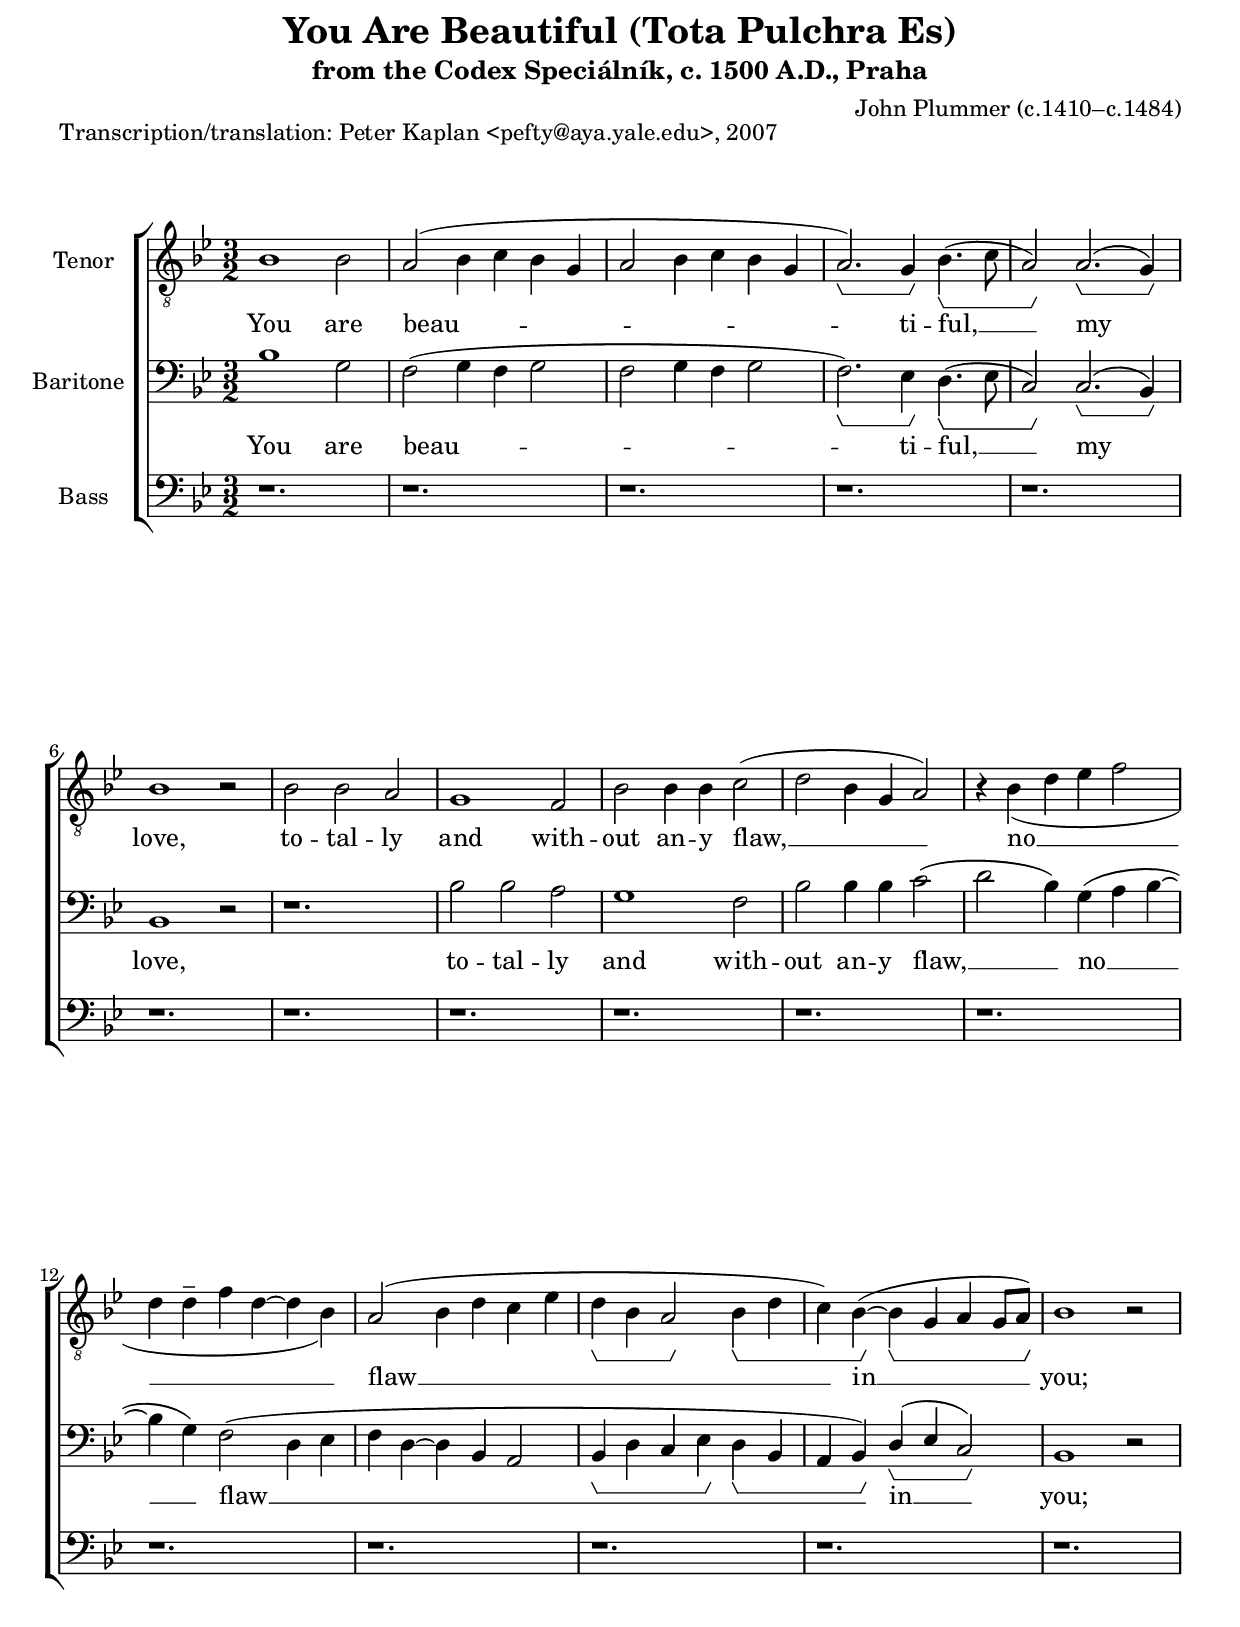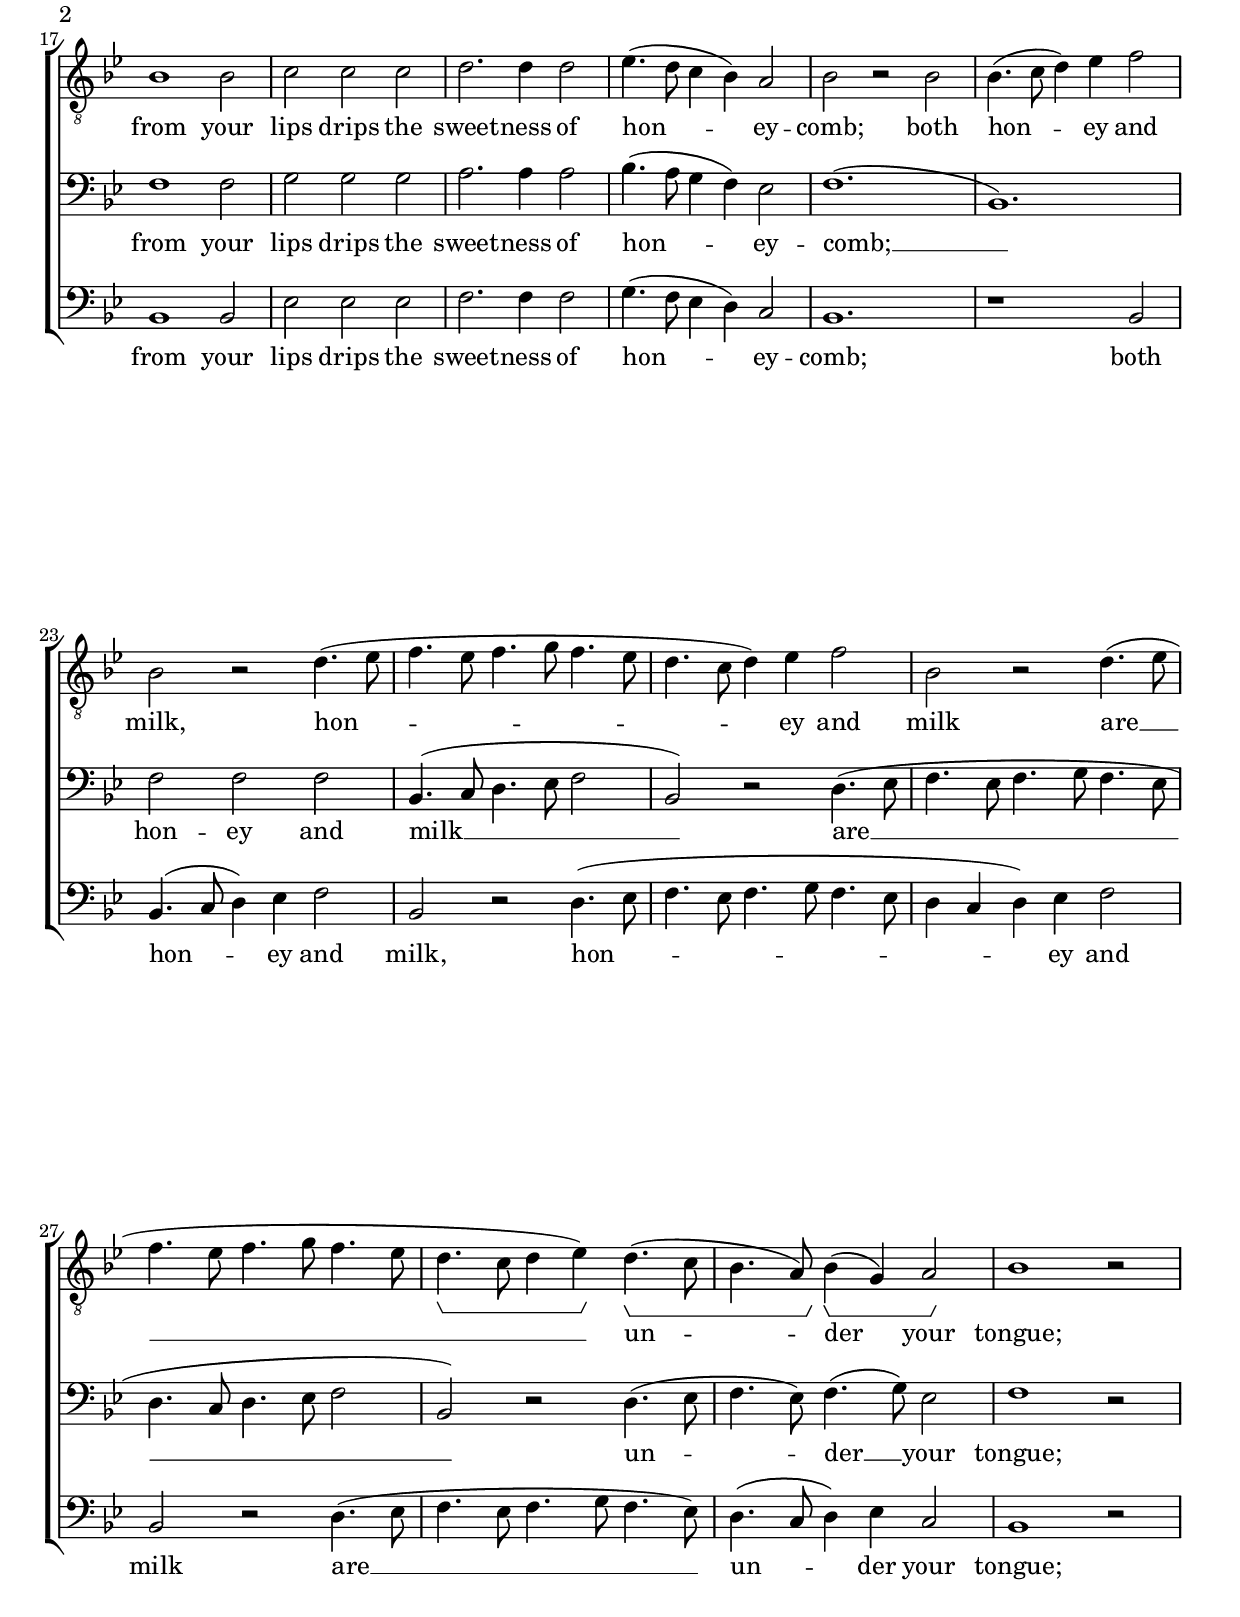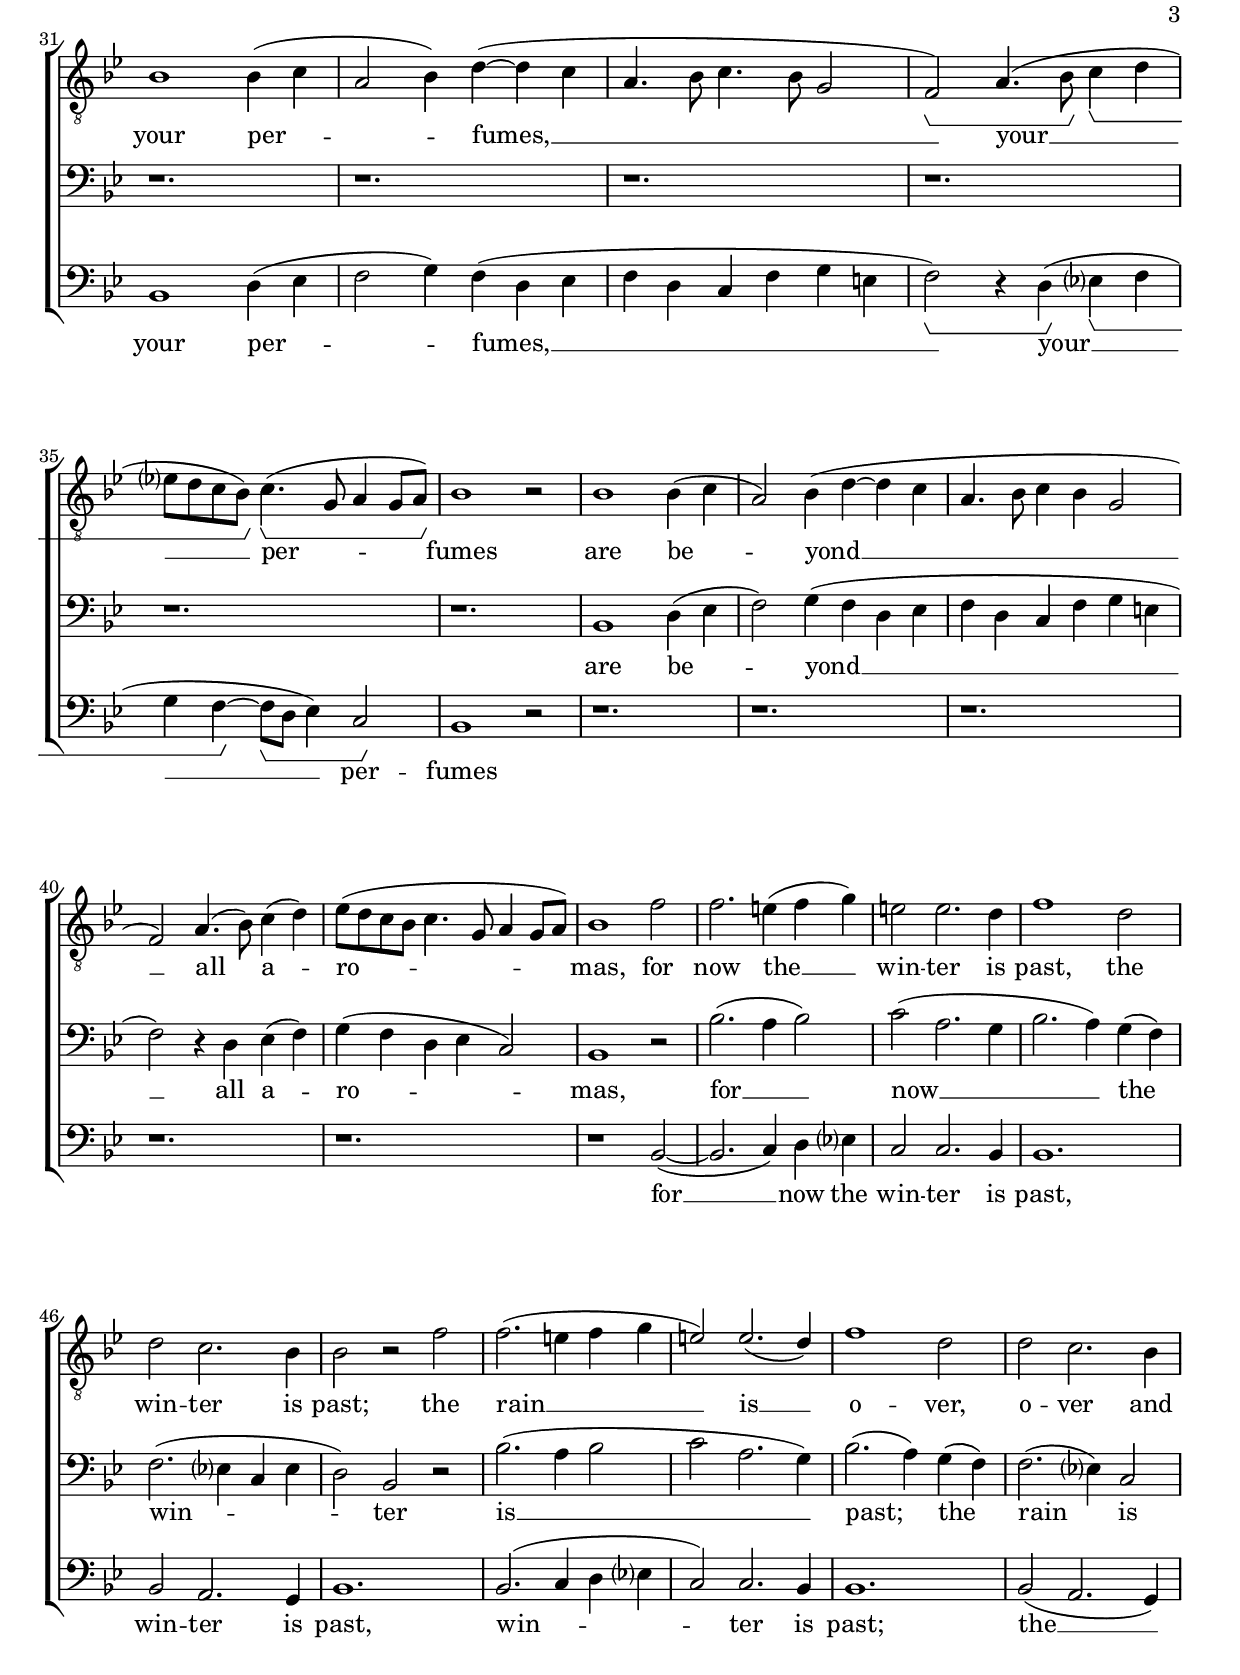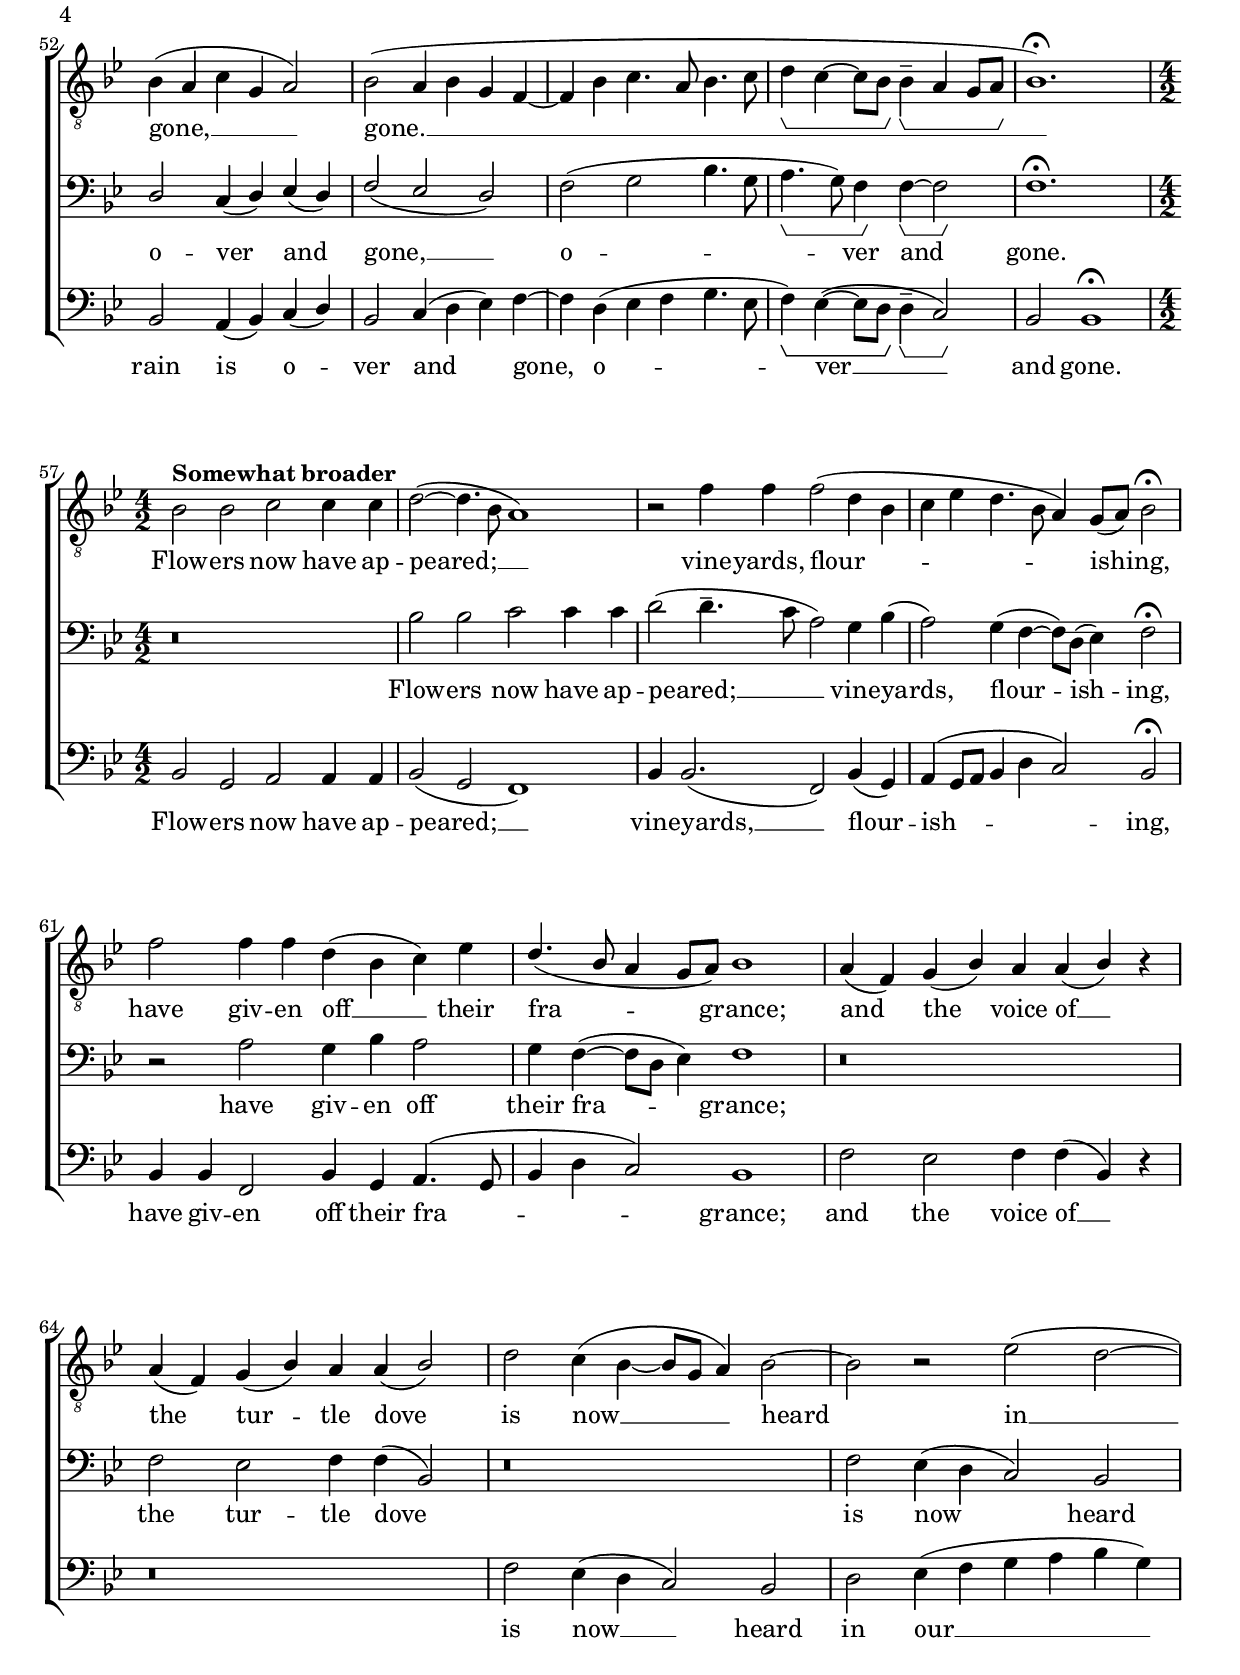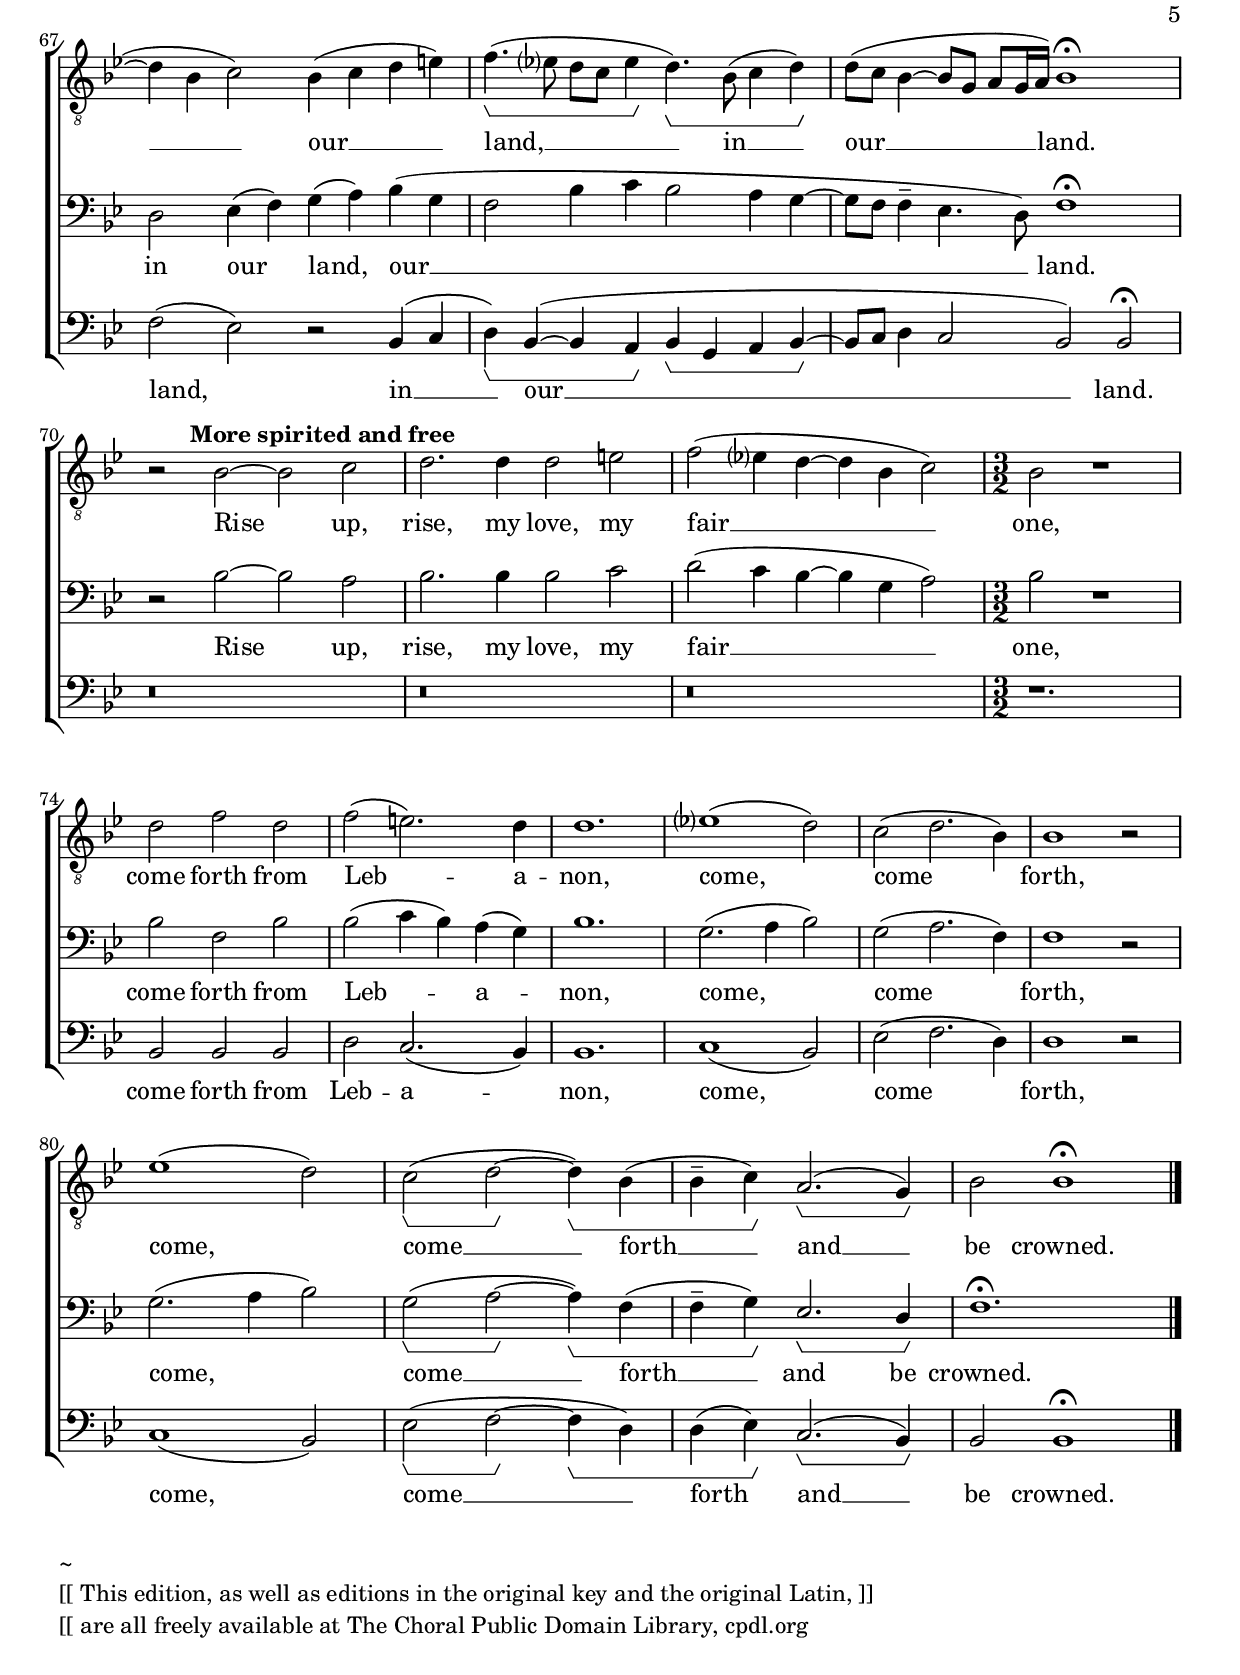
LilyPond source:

     \version "2.10.10"

\paper {
  between-system-space = 2.5\cm
  between-system-padding = #1
  bottom-margin = 1.8\cm
  top-margin = 0.1\cm
%  ragged-bottom=##f
%  ragged-last-bottom=##f
%  system-count = #10
  systemSeparatorMarkup = ""
}

\layout { 
%  ragged-last = ##t
         \context { 
% *** TO REMOVE MEASURE GROUPINGS, REMOVE NEXT LINE OF CODE ***
          \Staff \consists "Horizontal_bracket_engraver" 
          }
         }
\header {
    title = "You Are Beautiful (Tota Pulchra Es)"
    subtitle = "from the Codex Speciálník, c. 1500 A.D., Praha"
    composer = "John Plummer (c.1410–c.1484)"
    date = "15th century"
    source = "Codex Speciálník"
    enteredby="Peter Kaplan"
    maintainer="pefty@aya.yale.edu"
    piece ="Transcription/translation: Peter Kaplan <pefty@aya.yale.edu>, 2007"
    texidoc = "Any modern transcription of Early music suffers from some necessary flaws.  But in this case additional errors may have crept in in my dictation of this piece from the Hilliard Ensemble recording (1995) thereof.  Please forgive these errors, as I had no source against which to check my work.  If errors are found, please notify me so that I can submit a corrected version.

Brackets have been added here and there underneath the staff in order to indicate either
 (a) alternative rhythmic interpretations
  or
 (b) the major rhythmic divisions within an otherwise long and confusing measure.
All these brackets can be removed easily, by following the directions in the line above that begins with      % ***
and then resaving this file and then retypesetting it in Lilypond.

Translation of text:
Thou art wholly fair, my love, 
  nor is there any stain in thee; 
  thy lips drip sweetness like the honeycomb; 
  honey and milk are under thy tongue; 
  the scent of thy perfumes is 
  beyond all spices; 
  for now the winter is past, 
  the rain is over and gone. 
  The flowers have appeared; the flourishing vineyards 
  have given forth their fragrance 
  and the voice of the turtle-dove 
  is heard in our land. 
  Arise, my love, my fair one: 
  come from Lebanon, 
  come, thou shalt be crowned."

}

     \score { 
       \new Score 
        {
         <<
        \new ChoirStaff 
         <<
        \new Staff = altus <<
               {  
        \time 3/2 
        \clef "G_8" 
        \key bes \major
        \transpose f bes,
        \new Voice = "altus" {
        \set Staff.instrumentName = "Tenor "
        \set Staff.midiInstrument = "synth voice"
       % measure 1
        f'1 f'2
        e'2^( f'4 g' f' d'
        e'2 f'4 g' f' d'
        e'2.\startGroup) d'4\stopGroup f'4.\startGroup^( g'8
       % measure 5
        e'2\stopGroup) e'2.^(\startGroup d'4\stopGroup)
        f'1 r2
        f'2 f' e'
        d'1 c'2
        f'2 f'4 f' g'2(
       % measure 10
        a'2 f'4 d' e'2)
        r4 f'4_( a' bes' c''2
        a'4 a'-- c'' a'~a' f')
        e'2^( f'4 a' g' bes'
        a'4\startGroup f' e'2\stopGroup f'4\startGroup a'
       % measure 15
        g'4) f'\stopGroup^(^~f'\startGroup d' e' d'8 e'\stopGroup)
        f'1 r2
        \pageBreak
        % begin 4-part section
        f'1 f'2
        g'2 g' g'
        a'2. a'4 a'2
       % measure 20
        bes'4.( a'8 g'4 f') e'2
        f'2 r f'2
        f'4.( g'8 a'4) bes' c''2
        f'2 r a'4.( bes'8
        c''4. bes'8 c''4. d''8 c''4. bes'8
       % measure 25
        a'4. g'8 a'4) bes' c''2
        f'2 r a'4.^( bes'8
        c''4. bes'8 c''4. d''8 c''4. bes'8
        a'4.\startGroup g'8 a'4 bes'\stopGroup) a'4.\startGroup^( g'8
        f'4. e'8\stopGroup) f'4\startGroup^( d') e'2\stopGroup
       % measure 30
        f'1 r2
        \pageBreak
        f'1 f'4( g'
        e'2 f'4) a'^(^~a' g'
        e'4. f'8 g'4. f'8 d'2
        c'2\startGroup) e'4.^( f'8\stopGroup g'4\startGroup a'4
       % measure 35
        bes'?8 a' g' f'\stopGroup) g'4.^(\startGroup d'8 e'4 d'8 e'\stopGroup)
        f'1 r2
        f'1 f'4( g'
        e'2) f'4( a'~a' g'
        e'4. f'8 g'4 f' d'2
        \break
       % measure 40
        c'2) e'4.( f'8) g'4( a'4)
        bes'8( a' g' f' g'4. d'8 e'4 d'8 e')
        f'1 c''2
        c''2. b'4( c'' d'')
        b'2 b'2. a'4
       % measure 45
        c''1 a'2
        a'2 g'2. f'4
        f'2 r2 c''2
        c''2. (b'4 c'' d''
        \stemUp
        b'2) b'2.( a'4)
        \stemNeutral
       % measure 50
        c''1 a'2
        a'2 g'2. f'4
        f'4( e' g' d' e'2) 
        % this section questionable:
        f'2^( e'4 f' d' c'~
        c'4 f' g'4. e'8 f'4. g'8
       % measure 55
        a'4\startGroup g'4^~g'8 f'8\stopGroup f'4--\startGroup e' d'8 e'\stopGroup
        f'1.)
        \fermata
        \break
        \time 4/2           
        f'2^\markup{\hspace#0 \raise #0.2 \bold  \line { Somewhat broader}}
             f' g' g'4 g'
        a'2(~a'4. f'8 e'1)
        r2 c''4 c'' c''2( a'4 f'
       % measure 60
        g'4 bes' a'4. f'8 e'4) d'8( e') f'2 
        \fermata
        c''2 c''4 c'' a'( f' g') bes'
        \stemUp
        a'4.( f'8 e'4 d'8 e') f'1
        e'4( c') d'( f') e' e'( f') r
        \break
        e'4( c') d'( f') e' e'( f'2)
        \stemNeutral
       % measure 65
        a'2 g'4( f'~f'8 d'8 e'4) f'2~
        f'2 r bes'( a'~
        a'4 f' g'2) f'4( g' a' b')
        c''4.\startGroup^( bes'?8 a' g' bes'4\stopGroup a'4.\startGroup) f'8^( g'4 a'\stopGroup)
        a'8( g' f'4~f'8[ d'] e'8[ d'16 e']) f'1
        \fermata
        \break
       % measure 70
        r2^\markup{ \hspace#4 \raise #0.2 \bold \line {More spirited and free}}      
            f'2~f' g'         
        a'2. a'4 a'2 b'
        c''2( bes'?4 a'~a' f' g'2) 
        \time 3/2
        f'2 r1
        \break
        a'2 c'' a' c''(
       % measure 75
        b'2.) a'4 a'1.
        bes'?1( a'2)
        g'2( a'2. f'4)
        f'1 r2
        \break
        bes'1( a'2)
       % measure 80
        g'2\startGroup^( a'2\stopGroup^~a'4\startGroup) f'^(        
        f'4-- g'\stopGroup) e'2.\startGroup^( d'4\stopGroup)
        f'2 f'1
        \fermata
        \bar "|."
 }
}
\new Lyrics 
\lyricsto "altus"
{ 
You are beau -- ti -- ful, __ my love,
to -- tal -- ly and with -- out an -- y flaw, __ no __ flaw __ in __ you;
from your lips drips the sweet -- ness of hon -- ey -- comb;
both hon -- ey and milk, hon -- ey and milk are __ un -- der your tongue;
your per -- fumes, __ your __ per -- fumes 
are be -- yond __ all a -- ro -- mas, 
for now the __ win -- ter is past, the win -- ter is past; 
the rain __ is __ o -- ver, o -- ver and gone, __ gone. __
Flow -- ers now have ap -- peared; __ vine -- yards, flour -- ish -- ing,
have giv -- en off __ their fra -- grance;
and the voice of __
the tur -- tle dove 
is now __ heard in __ our __ land, __ in __ our __ land. 
Rise up, rise, my love, my fair __ one,
come forth from Leb -- a -- non,
come, come forth,
come, come __ forth __ and __ be crowned.
} 
>>
        \new Staff = tenor <<
               {  
        \time 3/2 
        \clef bass 
        \key bes \major
        \transpose f bes,
        \new Voice = "tenor" {
        \set Staff.instrumentName = "Baritone "
        \set Staff.midiInstrument = "synth voice"
       % measure 1
        f'1 d'2
        c'2^( d'4 c' d'2
        c'2 d'4 c' d'2          
        \stemDown
        c'2.\startGroup) bes4\stopGroup a4.\startGroup^( bes8
        \stemNeutral
       % measure 5
        g2\stopGroup) g2.^(\startGroup f4\stopGroup)
        f1 r2
        r1.
        f'2 f' e'
        d'1 c'2
       % measure 10
        f'2 f'4 f' g'2(
        % first half of next measure uncertain
        a'2 f'4) d'( e' f'~
        f'4 d') c'2^( a4 bes
        c'4 a~a f e2
        f4\startGroup a g bes\stopGroup a\startGroup f
       % measure 15
        \stemUp
        e4 f\stopGroup) a\startGroup^( bes g2\stopGroup)
        f1 r2
        \stemNeutral
        % trio begins
        c'1 c'2
        d'2 d' d'
        e'2. e'4 e'2
       % measure 20
        f'4.( e'8 d'4 c') bes2
        c'1.(
        f1.)
        c'2 c' c'
        f4.( g8 a4. bes8 c'2
        f2) r 
        \stemNeutral
              a4.( bes8
        c'4. bes8 c'4. d'8 c'4. bes8
        a4. g8 a4. bes8 c'2
        f2) r a4.( bes8
        c'4. bes8) c'4.( d'8) bes2
       % measure 30
        c'1 r2
        % trio ends
        r1.
        r1.
        r1.
        r1.
       % measure 35
        r1.
        r1.
        \stemDown
        f1 a4( bes4
        \stemNeutral
        c'2) d'4( c' a bes
        c'4 a g c' d' b
       % measure 40
        c'2) r4 a bes( c')
        d'4( c' a bes g2)
        f1 r2 
        % trio begins here
        f'2.( e'4 f'2)
        g'2( e'2. d'4
       % measure 45
        f'2. e'4) d'( c')
        c'2.( bes?4 g bes 
        a2) f r 
        f'2.( e'4 f'2
        g'2 e'2. d'4)
       % measure 50
        f'2.( e'4) d'( c')
        c'2.( bes?4) g2
        \stemUp 
        a2 g4( a) bes( a)
        % gets fuzzy here
        c'2( bes a) 
        \stemNeutral 
        c'2^( d' f'4. d'8
       % measure 55
        e'4.\startGroup d'8) c'4\stopGroup c'4\startGroup^~c'2\stopGroup
        c'1.
        \fermata
        \time 4/2  
        r\breve
        f'2 f' g' g'4 g'
        a'2( a'4.-- g'8 e'2) d'4 f'(
       % measure 60
        e'2) d'4( c'~c'8) a8( bes4) c'2  
        \fermata
        r2 e'2 d'4 f' e'2
        d'4 c'4(~c'8 a bes4) c'1
        r\breve
        c'2 bes c'4 c'( f2)
       % measure 65
        r\breve
        c'2 bes4( a g2) f
        % this part questionable
        a2 bes4( c') d'( e') f'( d'
        c'2 f'4 g' f'2 e'4 d'~
        d'8 c'8 c'4-- bes4. a8) c'1
        \fermata        
       % measure 70
        r2 f'2~f' e' 
        f'2. f'4 f'2  g'2
        a'2( g'4 f'~f' d' e'2) 
        \time 3/2 
        f'2 r1
        f'2 c' f' f'(
       % measure 75
        g'4 f') e'( d') f'1.
        d'2.( e'4 f'2)
        d'2( e'2. c'4)
        c'1 r2
        d'2.( e'4 f'2)
       % measure 80
        d'2\startGroup( e'2\stopGroup~e'4\startGroup) c'(
        c'4-- d'\stopGroup) 
        \stemUp
                     bes2.\startGroup a4\stopGroup
        c'1.
        \fermata  
        \bar "|."
}
}
\new Lyrics 
\lyricsto "tenor" 
{ 
You are beau -- ti -- ful, __ my love,
to -- tal -- ly and with -- out an -- y flaw, __ no __ flaw __ in __ you;
from your lips drips the sweet -- ness of hon -- ey -- comb; __
hon -- ey and milk __ are __ un -- der __ your tongue;

are be -- yond __ all a -- ro -- mas, 
for __ now __ the win -- ter is __ past; 
the rain is o -- ver and gone, __ o -- ver and gone.
Flow -- ers now have ap -- peared; __ vine -- yards, flour -- ish -- ing,
have giv -- en off their fra -- grance;

the tur -- tle dove 
is now heard in our land, our __ land. 
Rise up, rise, my love, my fair __ one,
come forth from Leb -- a -- non,
come, come forth,
come, come __ forth __ and be crowned. 
}

>>

        \new Staff = bass <<
               {  
        \time 3/2 
        \clef bass 
        \key bes \major
        \transpose f bes, 
        \new Voice = "bassus" {
        \set Staff.instrumentName = "Bass "
        \set Staff.midiInstrument = "synth voice"
       % measure 1
        r1.
        r1.
        r1.
        r1.
       % measure 5
        r1.
        r1.
        r1.
        r1.
        r1.
       % measure 10
        r1.
        r1.
        r1.
        r1.
        r1.
       % measure 15
        r1.
        r1.
        f1 f2
        bes2 bes bes
        c'2. c'4 c'2
       % measure 20
        d'4.( c'8 bes4 a4) g2 
        f1.
        r1 f2
        f4.( g8 a4) bes c'2
        f2 r 
        \stemNeutral
              a4.( bes8
        c'4. bes8 c'4. d'8 c'4. bes8
       % measure 25
        a4 g a) bes c'2
        f2 r a4.( bes8
        c'4. bes8 c'4. d'8 c'4. bes8)
        a4.( g8 a4) bes g2
        f1 r2
        % duet begins here
        f1 a4( bes4
        c'2 d'4) c'( a bes
        c'4 a g c' d' b
        c'2\startGroup) r4 a(\stopGroup bes?\startGroup c'
       % measure 35
        d'4 c'\stopGroup~c'8\startGroup a8 bes4) g2\stopGroup
        f1 r2
        r1.
        r1.
        r1.
       % measure 40
        r1.
        r1.
        r1 f2(~
        % trio begins here
        f2. g4) a bes?
        g2 g2. f4
       % measure 45
        f1.
        f2 e2. d4
        f1.
        f2.( g4 a bes?
        g2) g2. f4
       % measure 50
        f1.
        f2( e2. d4)
        \stemUp
        f2 e4( f) g( a)
        \stemNeutral
        f2 g4( a bes) c'~
        c'4 a( bes c' d'4. bes8
       % measure 55
        c'4\startGroup) bes4^(~bes8 a8\stopGroup a4--\startGroup g2\stopGroup)
        f2 f1
        \fermata
        \time 4/2  
        f2 d2 e2 e4 e
        f2( d2 c1)
        f4 f2.( c2) f4( d)
       % measure 60
        e4( d8 e f4 a g2) f2
        \fermata
        f4 f c2 f4 d e4.( d8
        f4 a g2) f1
        c'2 bes c'4 c'( f) r
        r\breve
       % measure 65
        c'2 bes4( a g2) f
        a2 bes4( c' d' e' f' d')
        c'2( bes2) r f4^( g
        a4\startGroup) f^(^~f e\stopGroup f\startGroup d e f^~\stopGroup
        f8 g a4 g2 f) f
        \fermata
       % measure 70
        r\breve
        r\breve
        r\breve
        \time 3/2 
        r1.
        f2 f f a
       % measure 75
        g2.( f4) f1.
        g1( f2)
        bes2( c'2. a4)
        a1 r2
        g1( f2)
       % measure 80
        bes2\startGroup( c'2\stopGroup~c'4\startGroup a)
        a4( bes\stopGroup) g2.\startGroup^( f4\stopGroup)
        f2 f1
        \fermata
        \bar "|."
}
}
\new Lyrics 
\lyricsto "bassus"
{ 



from your lips drips the sweet -- ness of hon -- ey -- comb;
both hon -- ey and milk, hon -- ey and milk are __ un -- der your tongue;
your per -- fumes, __ your __ per -- fumes 

for __ now the win -- ter is past, win -- ter is past, win -- ter is past;
the __ rain is o -- ver and gone, o -- ver __ and gone.
Flow -- ers now have ap -- peared; __ vine -- yards, __ flour -- ish -- ing,
have giv -- en off their fra -- grance;
and the voice of __

is now __ heard in our __ land, in __ our __ land. 

come forth from Leb -- a -- non,
come, come forth,
come, come __ forth and __ be crowned. 
}

  >>
 >>
>>
        }
     }
\markup{\column{\line{ ~ } \line{[[ This edition, as well as editions in the original key and the original Latin, ]]} \line{[[ are all freely available at The Choral Public Domain Library, cpdl.org}} 
} 
